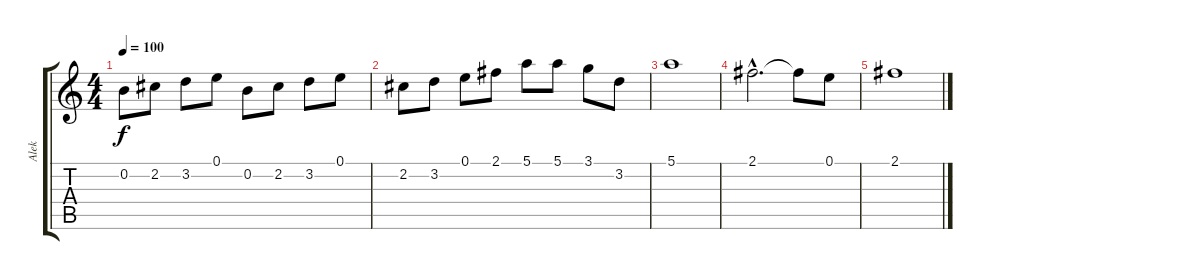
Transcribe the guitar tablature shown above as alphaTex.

\track ("Alek" "Alek") {instrument acousticguitarsteel}
\staff {score tabs}
\tuning (E4 B3 G3 D3 A2 E2) {hide}
\ts (4 4)
\tempo 100
\clef g2
\ks c
0.2.8{dy f} 2.2.8 3.2.8 0.1.8 0.2.8 2.2.8 3.2.8 0.1.8 |
2.2.8 3.2.8 0.1.8 2.1.8 5.1.8 5.1.8 3.1.8 3.2.8 |
5.1.1 |
2.1{hac}.2{d} 2.1{t}.8 0.1.8 |
2.1.1
